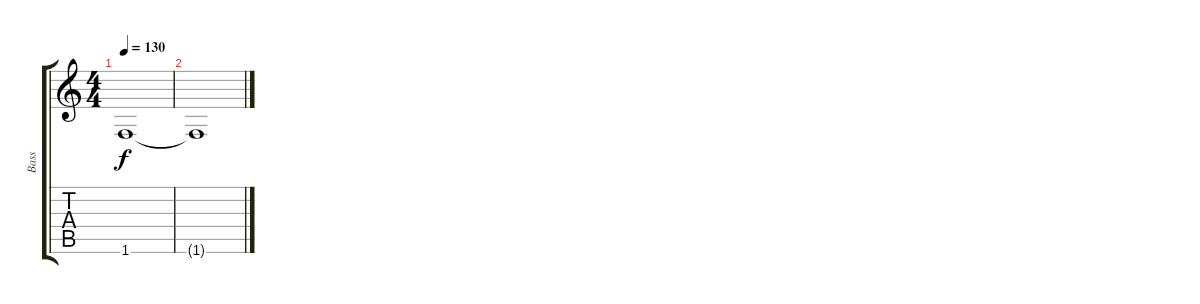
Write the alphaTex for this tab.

\track ("Bass" "Bass") {instrument electricbassfinger}
\staff {score tabs}
\tuning (E4 B3 G3 D3 A2 E2) {hide}
\ts (4 4)
\tempo 130
\clef g2
\ks c
1.6{t}.1{dy f} |
1.6{t}.1
